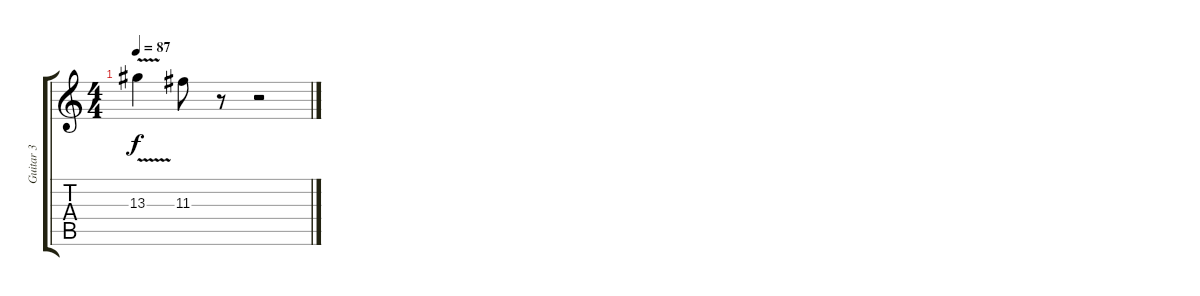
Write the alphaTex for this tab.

\track ("Guitar 3" "Guitar 3") {instrument electricguitarclean}
\staff {score tabs}
\tuning (E4 B3 G3 D3 A2 E2) {hide}
\ts (4 4)
\tempo 87
\clef g2
\ks c
13.3{v}.4{dy f} 11.3.8 r.8 r.2
